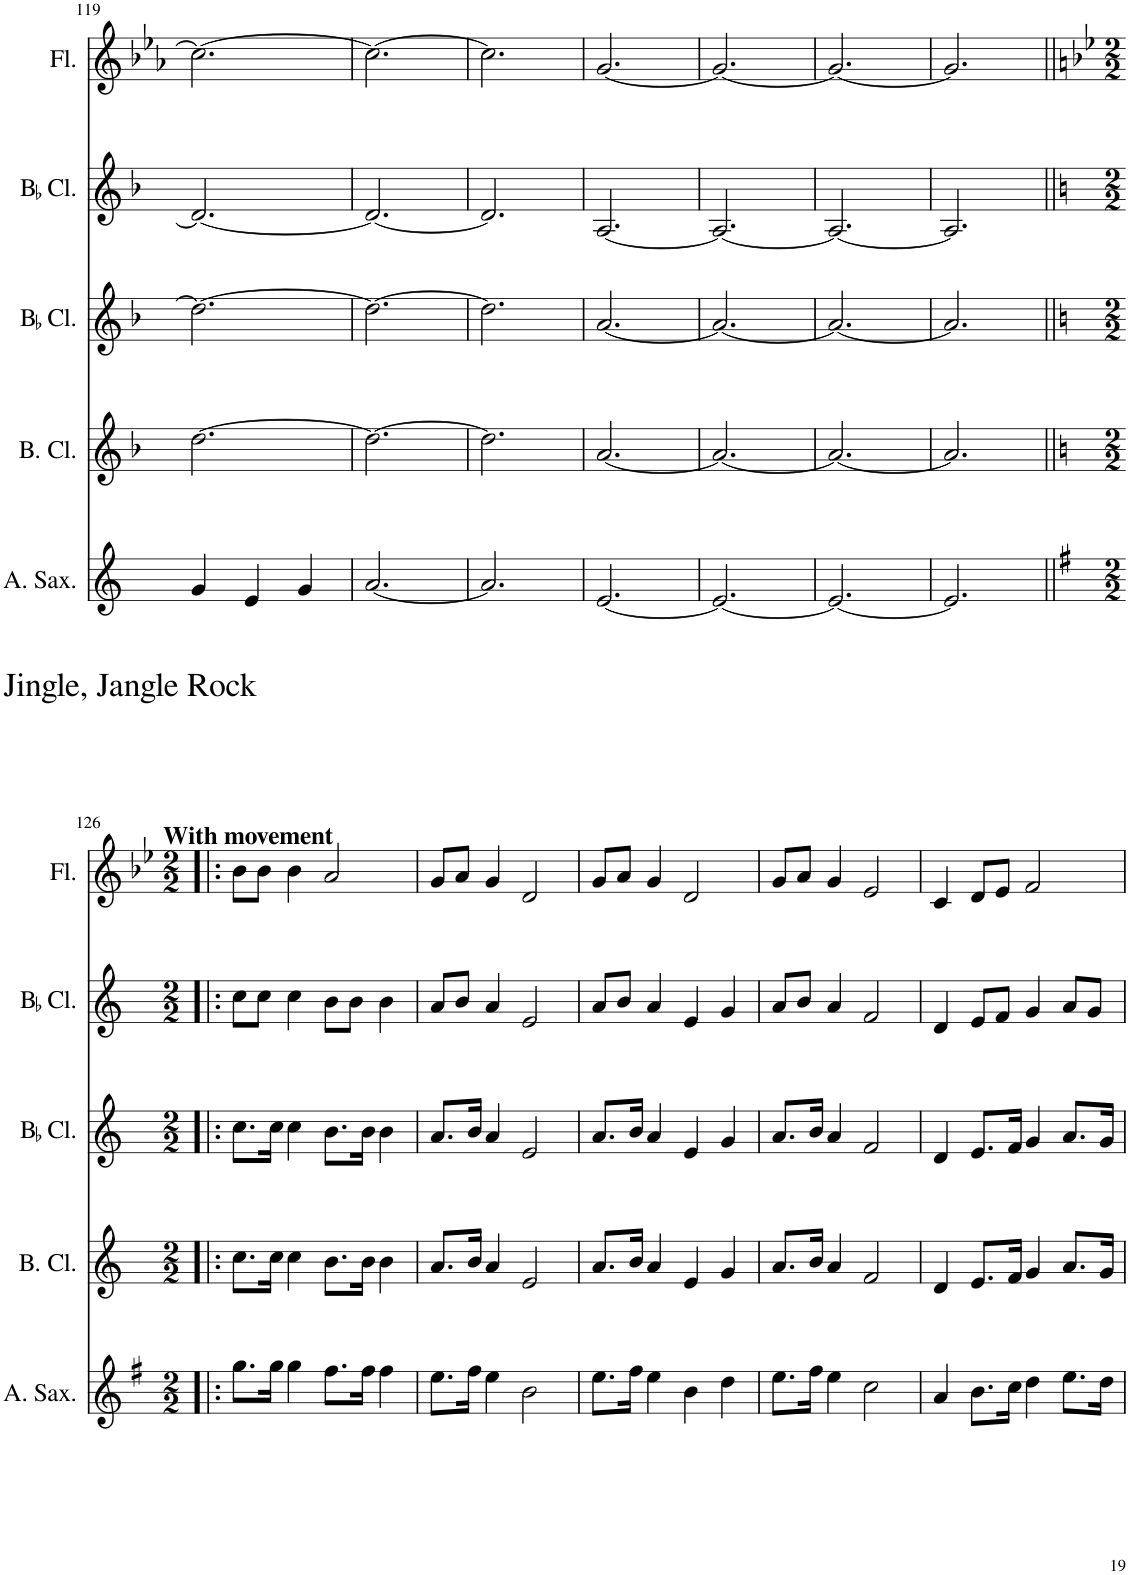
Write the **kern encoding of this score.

**kern	**kern	**kern	**kern	**kern
*part5	*part4	*part3	*part2	*part1
*staff5	*staff4	*staff3	*staff2	*staff1
*I"Alto Saxophone	*I"Bass Clarinet	*I"BaccidentalFlat Clarinet	*I"BaccidentalFlat Clarinet	*I"Flute
*I'A. Sax.	*I'B. Cl.	*I'BaccidentalFlat Cl.	*I'BaccidentalFlat Cl.	*I'Fl.
!!LO:PB:g=z
*clefG2	*clefG2	*clefG2	*clefG2	*clefG2
*Trd5c9	*Trd8c14	*Trd1c2	*Trd1c2	*
*k[]	*k[b-]	*k[b-]	*k[b-]	*k[b-e-a-]
*M6/8	*M6/8	*M6/8	*M6/8	*M6/8
=119	=119	=119	=119	=119
4g/	[2.dd\	2.dd\_	2.d/_	2.cc\_
4e/	.	.	.	.
4g/	.	.	.	.
=120	=120	=120	=120	=120
[2.a/	2.dd\_	2.dd\_	2.d/_	2.cc\_
=121	=121	=121	=121	=121
2.a/]	2.dd\]	2.dd\]	2.d/]	2.cc\]
=122	=122	=122	=122	=122
[2.e/	[2.a/	[2.a/	[2.A/	[2.g/
=123	=123	=123	=123	=123
2.e/_	2.a/_	2.a/_	2.A/_	2.g/_
=124	=124	=124	=124	=124
2.e/_	2.a/_	2.a/_	2.A/_	2.g/_
=125	=125	=125	=125	=125
2.e/]	2.a/]	2.a/]	2.A/]	2.g/]
!!LO:LB:g=z
=126!|:	=126!|:	=126!|:	=126!|:	=126!|:
*k[f#]	*k[]	*k[]	*k[]	*k[b-e-]
*M2/2	*M2/2	*M2/2	*M2/2	*M2/2
!	!	!	!	!LO:TX:a:B:t=With movement
8.gg\L	8.cc\L	8.cc\L	8cc\L	8b-\L
.	.	.	8cc\J	8b-\J
16gg\Jk	16cc\Jk	16cc\Jk	.	.
4gg\	4cc\	4cc\	4cc\	4b-\
8.ff#\L	8.b\L	8.b\L	8b\L	2a/
.	.	.	8b\J	.
16ff#\Jk	16b\Jk	16b\Jk	.	.
4ff#\	4b\	4b\	4b\	.
=127	=127	=127	=127	=127
8.ee\L	8.a/L	8.a/L	8a/L	8g/L
.	.	.	8b/J	8a/J
16ff#\Jk	16b/Jk	16b/Jk	.	.
4ee\	4a/	4a/	4a/	4g/
2b\	2e/	2e/	2e/	2d/
=128	=128	=128	=128	=128
8.ee\L	8.a/L	8.a/L	8a/L	8g/L
.	.	.	8b/J	8a/J
16ff#\Jk	16b/Jk	16b/Jk	.	.
4ee\	4a/	4a/	4a/	4g/
4b\	4e/	4e/	4e/	2d/
4dd\	4g/	4g/	4g/	.
=129	=129	=129	=129	=129
8.ee\L	8.a/L	8.a/L	8a/L	8g/L
.	.	.	8b/J	8a/J
16ff#\Jk	16b/Jk	16b/Jk	.	.
4ee\	4a/	4a/	4a/	4g/
2cc\	2f/	2f/	2f/	2e-/
=130	=130	=130	=130	=130
4a/	4d/	4d/	4d/	4c/
8.b\L	8.e/L	8.e/L	8e/L	8d/L
.	.	.	8f/J	8e-/J
16cc\Jk	16f/Jk	16f/Jk	.	.
4dd\	4g/	4g/	4g/	2f/
8.ee\L	8.a/L	8.a/L	8a/L	.
.	.	.	8g/J	.
16dd\Jk	16g/Jk	16g/Jk	.	.
=	=	=	=	=
*-	*-	*-	*-	*-
